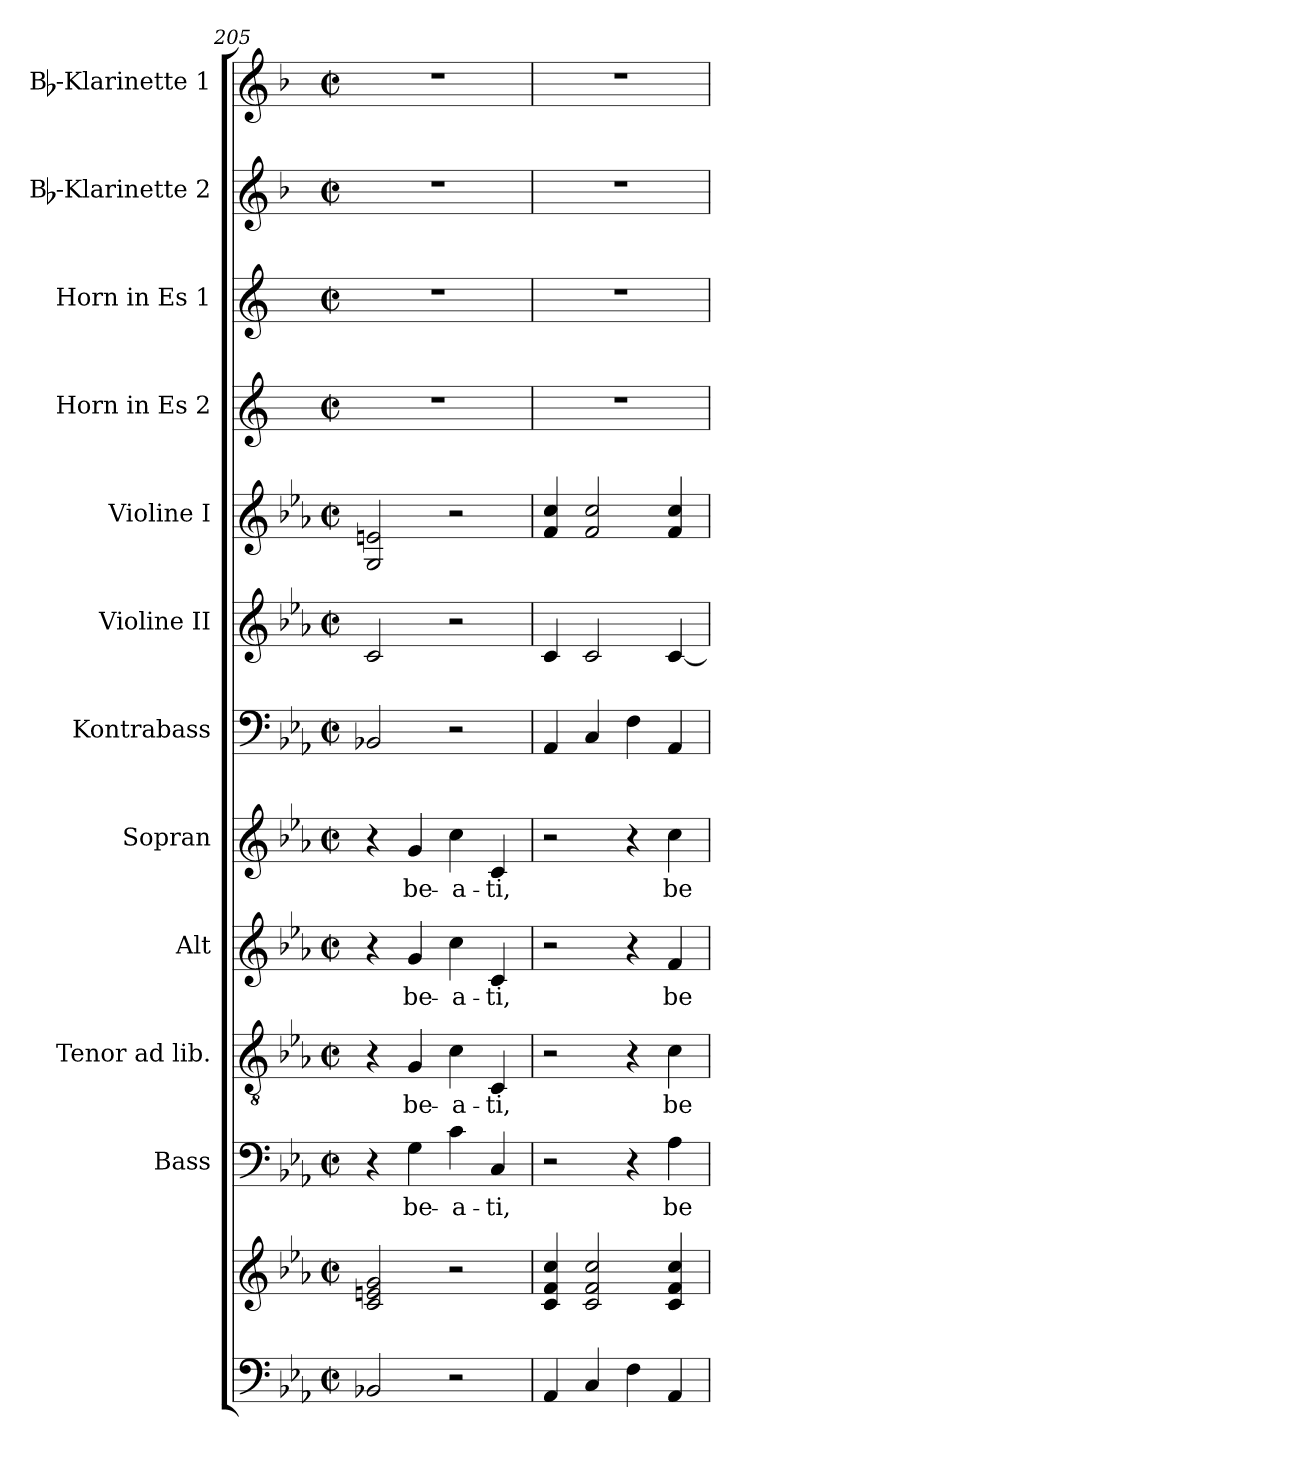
**kern	**kern	**kern	**text	**kern	**text	**kern	**text	**kern	**text	**kern	**kern	**kern	**kern	**kern	**kern	**kern
*part12	*part12	*part11	*part11	*part10	*part10	*part9	*part9	*part8	*part8	*part7	*part6	*part5	*part4	*part3	*part2	*part1
*staff13	*staff12	*staff11	*staff11	*staff10	*staff10	*staff9	*staff9	*staff8	*staff8	*staff7	*staff6	*staff5	*staff4	*staff3	*staff2	*staff1
*	*	*I"Bass	*	*I"Tenor ad lib.	*	*I"Alt	*	*I"Sopran	*	*I"Kontrabass	*I"Violine II	*I"Violine I	*I"Horn in Es 2	*I"Horn in Es 1	*I"Bb-Klarinette 2	*I"Bb-Klarinette 1
*	*	*I'B.	*	*I'T.	*	*I'A.	*	*I'S.	*	*I'Kb.	*I'Vl. II	*I'Vl. I	*	*	*I'Bb Kl. 2	*I'Bb Kl. 1
*clefF4	*clefG2	*clefF4	*	*clefGv2	*	*clefG2	*	*clefG2	*	*clefF4	*clefG2	*clefG2	*clefG2	*clefG2	*clefG2	*clefG2
*	*	*	*	*	*	*	*	*	*	*ITrd7c12	*	*	*ITrd5c9	*ITrd5c9	*ITrd1c2	*ITrd1c2
*k[b-e-a-]	*k[b-e-a-]	*k[b-e-a-]	*	*k[b-e-a-]	*	*k[b-e-a-]	*	*k[b-e-a-]	*	*k[b-e-a-]	*k[b-e-a-]	*k[b-e-a-]	*k[b-e-a-]	*k[b-e-a-]	*k[b-e-a-]	*k[b-e-a-]
*E-:	*E-:	*E-:	*	*E-:	*	*E-:	*	*E-:	*	*E-:	*E-:	*E-:	*E-:	*E-:	*E-:	*E-:
*M2/2	*M2/2	*M2/2	*	*M2/2	*	*M2/2	*	*M2/2	*	*M2/2	*M2/2	*M2/2	*M2/2	*M2/2	*M2/2	*M2/2
*met(c|)	*met(c|)	*met(c|)	*	*met(c|)	*	*met(c|)	*	*met(c|)	*	*met(c|)	*met(c|)	*met(c|)	*met(c|)	*met(c|)	*met(c|)	*met(c|)
=205	=205	=205	=205	=205	=205	=205	=205	=205	=205	=205	=205	=205	=205	=205	=205	=205
2BB-X/	2c/ 2en/ 2g/	4r	.	4r	.	4r	.	4r	.	2BBB-X/	2c/	2G/ 2en/	1r	1r	1r	1r
!	!	!	!LO:LY:b	!	!LO:LY:b	!	!LO:LY:b	!	!LO:LY:b	!	!	!	!	!	!	!
.	.	4G\	be-	4G/	be-	4g/	be-	4g/	be-	.	.	.	.	.	.	.
!	!	!	!LO:LY:b	!	!LO:LY:b	!	!LO:LY:b	!	!LO:LY:b	!	!	!	!	!	!	!
2r	2r	4c\	-a-	4c\	-a-	4cc\	-a-	4cc\	-a-	2r	2r	2r	.	.	.	.
!	!	!	!LO:LY:b	!	!LO:LY:b	!	!LO:LY:b	!	!LO:LY:b	!	!	!	!	!	!	!
.	.	4C/	-ti,	4C/	-ti,	4c/	-ti,	4c/	-ti,	.	.	.	.	.	.	.
!!LO:PB:g=z
=206	=206	=206	=206	=206	=206	=206	=206	=206	=206	=206	=206	=206	=206	=206	=206	=206
4AA-/	4c/ 4f/ 4cc/	2r	.	2r	.	2r	.	2r	.	4AAA-/	4c/	4f/ 4cc/	1r	1r	1r	1r
4C/	2c/ 2f/ 2cc/	.	.	.	.	.	.	.	.	4CC/	2c/	2f/ 2cc/	.	.	.	.
4F\	.	4r	.	4r	.	4r	.	4r	.	4FF\	.	.	.	.	.	.
!	!	!	!LO:LY:b	!	!LO:LY:b	!	!LO:LY:b	!	!LO:LY:b	!	!	!	!	!	!	!
4AA-/	4c/ 4f/ 4cc/	4A-\	be-	4c\	be-	4f/	be-	4cc\	be-	4AAA-/	[4c/	4f/ 4cc/	.	.	.	.
=	=	=	=	=	=	=	=	=	=	=	=	=	=	=	=	=
*-	*-	*-	*-	*-	*-	*-	*-	*-	*-	*-	*-	*-	*-	*-	*-	*-
